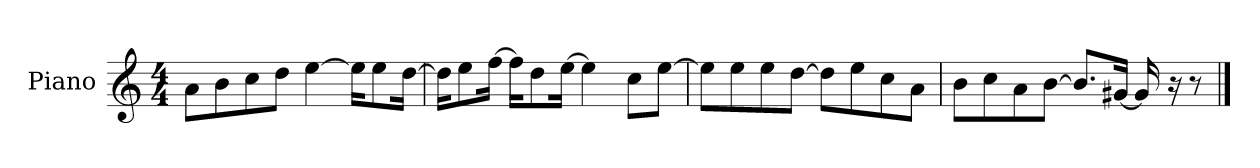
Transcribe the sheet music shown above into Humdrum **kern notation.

**kern
*part1
*staff1
*I"Piano
*I'P-no
*clefG2
*k[]
*M4/4
*MM90
=1
8a\L
8b\
8cc\
8dd\J
[4ee\
16ee\KL]
8ee\
[16dd\Jk
=2
16dd\KL]
8ee\
[16ff\Jk
16ff\KL]
8dd\
[16ee\Jk
4ee\]
8cc\L
[8ee\J
=3
8ee\L]
8ee\
8ee\
[8dd\J
8dd\L]
8ee\
8cc\
8a\J
=4
8b\L
8cc\
8a\
[8b\J
8.b/L]
[16g#X/Jk
16g#/]
16r
8r
==
*-
